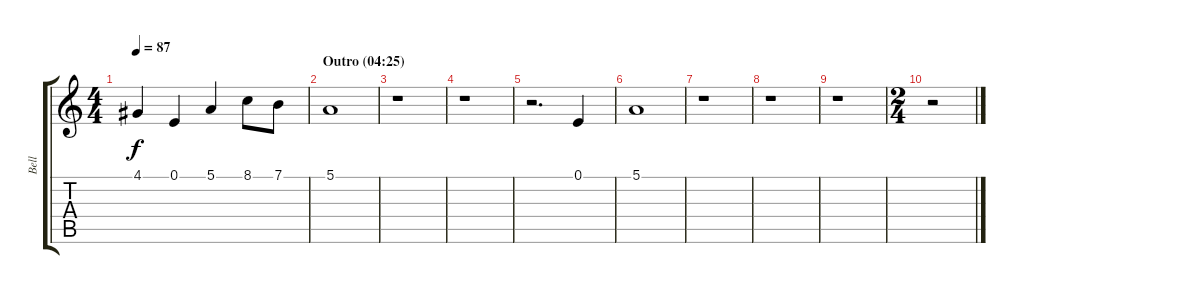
\track ("Bell" "Bell") {instrument tubularbells}
\staff {score tabs}
\tuning (E4 B3 G3 D3 A2 E2) {hide}
\ts (4 4)
\tempo 87
\clef g2
\ks c
4.1.4{dy f} 0.1.4 5.1.4 8.1.8 7.1.8 |
\section ("" "Outro (04:25)")
5.1.1 |
r.1 |
r.1 |
r.2{d} 0.1.4 |
5.1.1 |
r.1 |
r.1 |
r.1 |
\ts (2 4)
r.2
